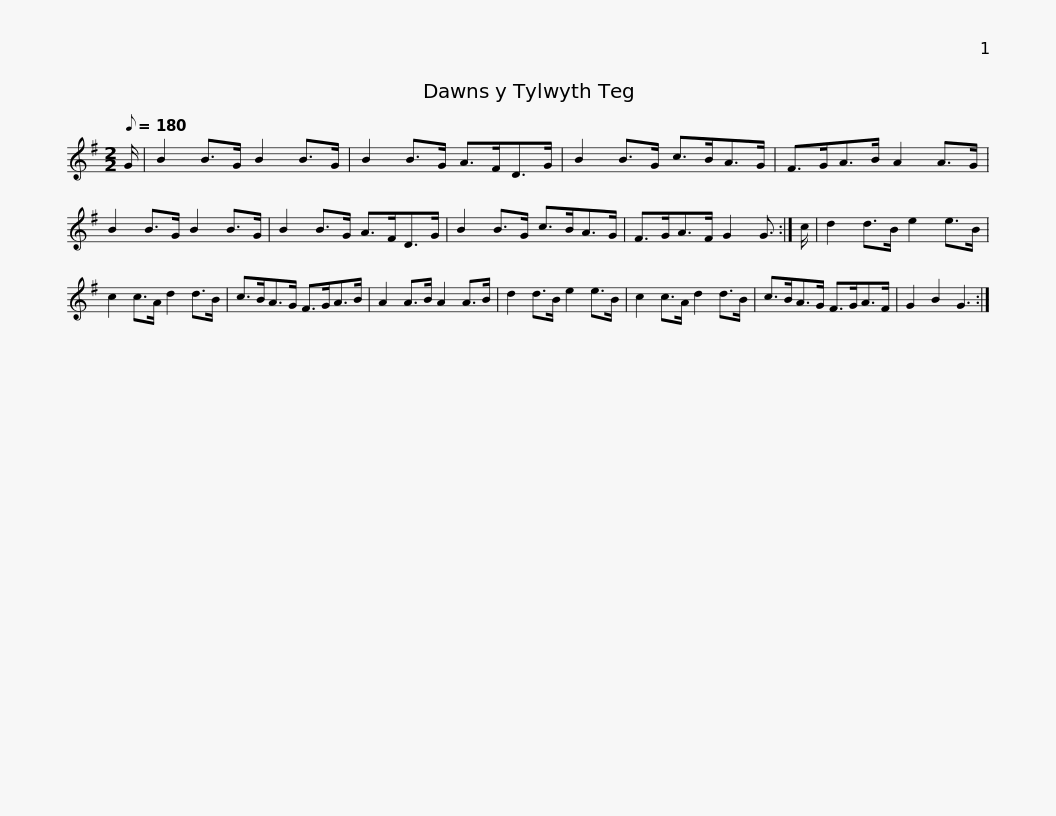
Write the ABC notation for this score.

X:1
L:1/8
Q:1/8=180
M:2/2
I:linebreak $
K:G
V:1 treble
V:1
 G/ | B2 B>G B2 B>G | B2 B>G A>FD>G | B2 B>G c>BA>G | F>GA>B A2 A>G | %5
 B2 B>G B2 B>G |$ B2 B>G A>FD>G | B2 B>G c>BA>G | F>GA>F G2 G3/2 :| c/ | %10
 d2 d>B e2 e>B | c2 c>A d2 d>B |$ c>BA>G F>GA>B | A2 A>B A2 A>B | d2 d>B e2 e>B | %15
 c2 c>A d2 d>B | c>BA>G F>GA>F | G2 B2 G3 :| %18
